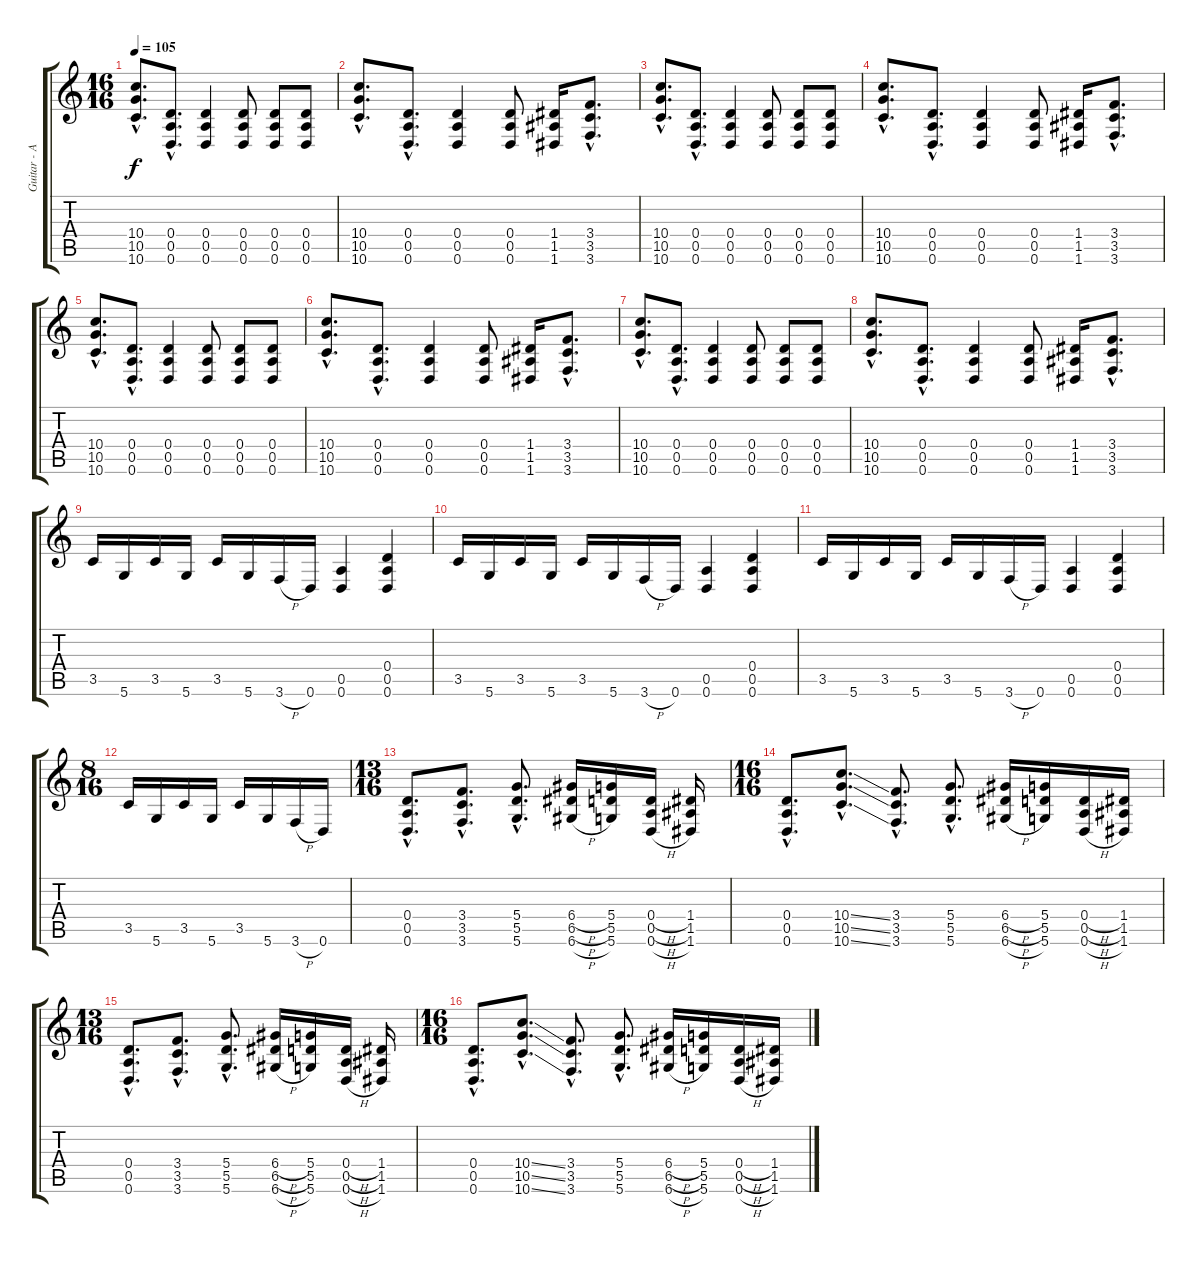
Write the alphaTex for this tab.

\track ("Guitar - Adam" "Guitar - A") {instrument distortionguitar}
\staff {score tabs}
\tuning (E4 B3 G3 D3 A2 D2) {hide}
\ts (16 16)
\tempo 105
\clef g2
\ks c
(10.4{hac} 10.5{hac} 10.6{hac}).8{d dy f volume 13} (0.4{hac} 0.5{hac} 0.6{hac}).8{d} (0.4 0.5 0.6).4 (0.4 0.5 0.6).8 (0.4 0.5 0.6).8 (0.4 0.5 0.6).8 |
(10.4{hac} 10.5{hac} 10.6{hac}).8{d} (0.4{hac} 0.5{hac} 0.6{hac}).8{d} (0.4 0.5 0.6).4 (0.4 0.5 0.6).8 (1.4 1.5 1.6).16 (3.4{hac} 3.5{hac} 3.6{hac}).8{d} |
(10.4{hac} 10.5{hac} 10.6{hac}).8{d} (0.4{hac} 0.5{hac} 0.6{hac}).8{d} (0.4 0.5 0.6).4 (0.4 0.5 0.6).8 (0.4 0.5 0.6).8 (0.4 0.5 0.6).8 |
(10.4{hac} 10.5{hac} 10.6{hac}).8{d} (0.4{hac} 0.5{hac} 0.6{hac}).8{d} (0.4 0.5 0.6).4 (0.4 0.5 0.6).8 (1.4 1.5 1.6).16 (3.4{hac} 3.5{hac} 3.6{hac}).8{d} |
(10.4{hac} 10.5{hac} 10.6{hac}).8{d} (0.4{hac} 0.5{hac} 0.6{hac}).8{d} (0.4 0.5 0.6).4 (0.4 0.5 0.6).8 (0.4 0.5 0.6).8 (0.4 0.5 0.6).8 |
(10.4{hac} 10.5{hac} 10.6{hac}).8{d} (0.4{hac} 0.5{hac} 0.6{hac}).8{d} (0.4 0.5 0.6).4 (0.4 0.5 0.6).8 (1.4 1.5 1.6).16 (3.4{hac} 3.5{hac} 3.6{hac}).8{d} |
(10.4{hac} 10.5{hac} 10.6{hac}).8{d} (0.4{hac} 0.5{hac} 0.6{hac}).8{d} (0.4 0.5 0.6).4 (0.4 0.5 0.6).8 (0.4 0.5 0.6).8 (0.4 0.5 0.6).8 |
(10.4{hac} 10.5{hac} 10.6{hac}).8{d} (0.4{hac} 0.5{hac} 0.6{hac}).8{d} (0.4 0.5 0.6).4 (0.4 0.5 0.6).8 (1.4 1.5 1.6).16 (3.4{hac} 3.5{hac} 3.6{hac}).8{d} |
3.5.16 5.6.16 3.5.16 5.6.16 3.5.16 5.6.16 3.6{h}.16 0.6.16 (0.5 0.6).4 (0.4 0.5 0.6).4 |
3.5.16 5.6.16 3.5.16 5.6.16 3.5.16 5.6.16 3.6{h}.16 0.6.16 (0.5 0.6).4 (0.4 0.5 0.6).4 |
3.5.16 5.6.16 3.5.16 5.6.16 3.5.16 5.6.16 3.6{h}.16 0.6.16 (0.5 0.6).4 (0.4 0.5 0.6).4 |
\ts (8 16)
3.5.16 5.6.16 3.5.16 5.6.16 3.5.16 5.6.16 3.6{h}.16 0.6.16 |
\ts (13 16)
(0.4{hac} 0.5{hac} 0.6{hac}).8{d} (3.4{hac} 3.5{hac} 3.6{hac}).8{d} (5.4{hac} 5.5{hac} 5.6{hac}).8{d} (6.4{h} 6.5{h} 6.6{h}).16 (5.4 5.5 5.6).16 (0.4{h} 0.5{h} 0.6{h}).16 (1.4 1.5 1.6).16 |
\ts (16 16)
(0.4{hac} 0.5{hac} 0.6{hac}).8{d} (10.4{ss hac} 10.5{ss hac} 10.6{ss hac}).8{d} (3.4{hac} 3.5{hac} 3.6{hac}).8{d} (5.4{hac} 5.5{hac} 5.6{hac}).8{d} (6.4{h} 6.5{h} 6.6{h}).16 (5.4 5.5 5.6).16 (0.4{h} 0.5{h} 0.6{h}).16 (1.4 1.5 1.6).16 |
\ts (13 16)
(0.4{hac} 0.5{hac} 0.6{hac}).8{d} (3.4{hac} 3.5{hac} 3.6{hac}).8{d} (5.4{hac} 5.5{hac} 5.6{hac}).8{d} (6.4{h} 6.5{h} 6.6{h}).16 (5.4 5.5 5.6).16 (0.4{h} 0.5{h} 0.6{h}).16 (1.4 1.5 1.6).16 |
\ts (16 16)
(0.4{hac} 0.5{hac} 0.6{hac}).8{d} (10.4{ss hac} 10.5{ss hac} 10.6{ss hac}).8{d} (3.4{hac} 3.5{hac} 3.6{hac}).8{d} (5.4{hac} 5.5{hac} 5.6{hac}).8{d} (6.4{h} 6.5{h} 6.6{h}).16 (5.4 5.5 5.6).16 (0.4{h} 0.5{h} 0.6{h}).16 (1.4 1.5 1.6).16
